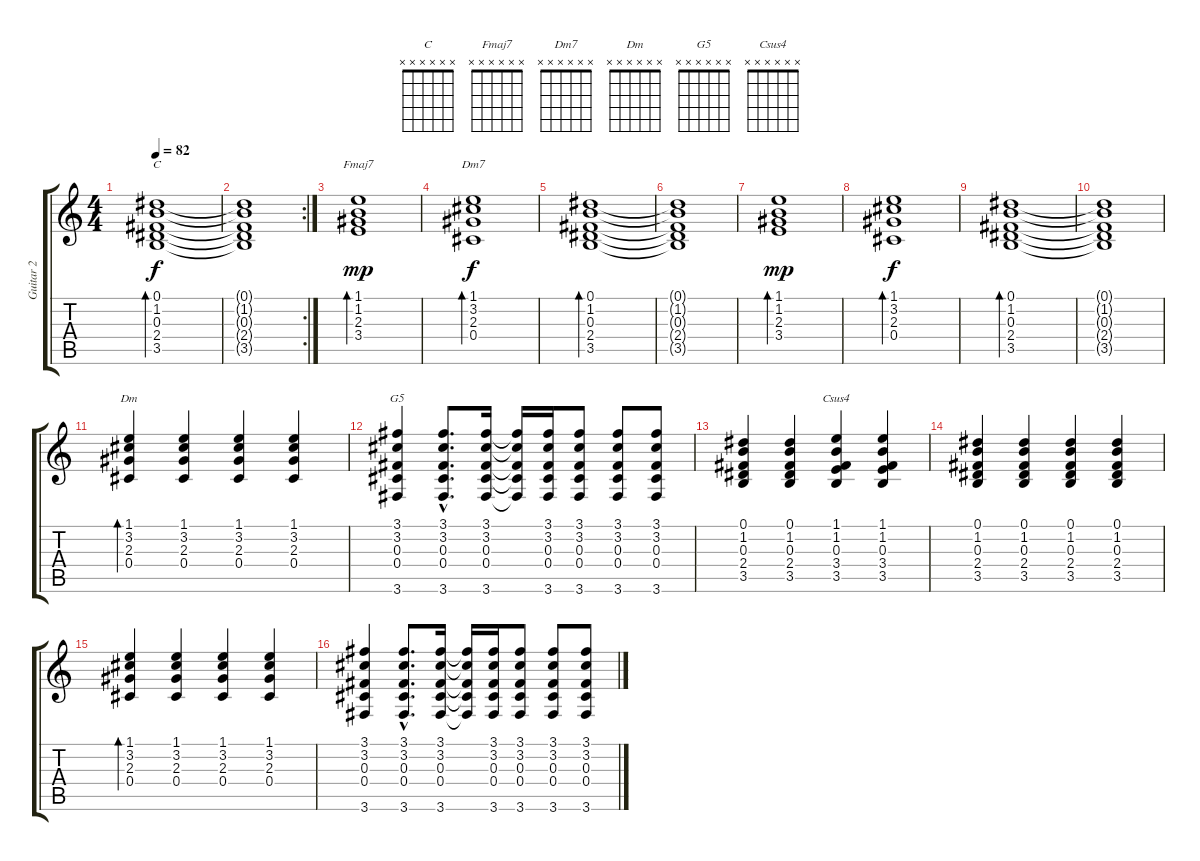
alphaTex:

\track ("Guitar 2" "Guitar 2") {instrument electricguitarjazz}
\staff {score tabs}
\tuning (Eb4 Bb3 Gb3 Db3 Ab2 Eb2) {hide}
\chord ("C" x x x x x x) {firstfret 0}
\chord ("Fmaj7" x x x x x x) {firstfret 0}
\chord ("Dm7" x x x x x x) {firstfret 0}
\chord ("Dm" x x x x x x) {firstfret 0}
\chord ("G5" x x x x x x) {firstfret 0}
\chord ("Csus4" x x x x x x) {firstfret 0}
\ts (4 4)
\tempo 82
\clef g2
\ks c
(0.1 1.2 0.3 2.4 3.5).1{bd 120 ch "C" dy f} |
\rc 2
(0.1{t} 1.2{t} 0.3{t} 2.4{t} 3.5{t}).1 |
(1.1 1.2 2.3 3.4).1{bd 120 ch "Fmaj7" dy mp} |
(1.1 3.2 2.3 0.4).1{bd 120 ch "Dm7" dy f} |
(0.1 1.2 0.3 2.4 3.5).1{bd 120} |
(0.1{t} 1.2{t} 0.3{t} 2.4{t} 3.5{t}).1 |
(1.1 1.2 2.3 3.4).1{bd 120 dy mp} |
(1.1 3.2 2.3 0.4).1{bd 120 dy f} |
(0.1 1.2 0.3 2.4 3.5).1{bd 120} |
(0.1{t} 1.2{t} 0.3{t} 2.4{t} 3.5{t}).1 |
(1.1 3.2 2.3 0.4).4{bd 120 ch "Dm"} (1.1 3.2 2.3 0.4).4 (1.1 3.2 2.3 0.4).4 (1.1 3.2 2.3 0.4).4 |
(3.1 3.2 0.3 0.4 3.6).4{ch "G5"} (3.1{hac} 3.2{hac} 0.3{hac} 0.4{hac} 3.6{hac}).8{d} (3.1 3.2 0.3 0.4 3.6).16 (3.1{t} 3.2{t} 0.3{t} 0.4{t} 3.6{t}).16 (3.1 3.2 0.3 0.4 3.6).16 (3.1 3.2 0.3 0.4 3.6).8 (3.1 3.2 0.3 0.4 3.6).8 (3.1 3.2 0.3 0.4 3.6).8 |
(0.1 1.2 0.3 2.4 3.5).4 (0.1 1.2 0.3 2.4 3.5).4 (1.1 1.2 0.3 3.4 3.5).4{ch "Csus4"} (1.1 1.2 0.3 3.4 3.5).4 |
(0.1 1.2 0.3 2.4 3.5).4 (0.1 1.2 0.3 2.4 3.5).4 (0.1 1.2 0.3 2.4 3.5).4 (0.1 1.2 0.3 2.4 3.5).4 |
(1.1 3.2 2.3 0.4).4{bd 120} (1.1 3.2 2.3 0.4).4 (1.1 3.2 2.3 0.4).4 (1.1 3.2 2.3 0.4).4 |
(3.1 3.2 0.3 0.4 3.6).4 (3.1{hac} 3.2{hac} 0.3{hac} 0.4{hac} 3.6{hac}).8{d} (3.1 3.2 0.3 0.4 3.6).16 (3.1{t} 3.2{t} 0.3{t} 0.4{t} 3.6{t}).16 (3.1 3.2 0.3 0.4 3.6).16 (3.1 3.2 0.3 0.4 3.6).8 (3.1 3.2 0.3 0.4 3.6).8 (3.1 3.2 0.3 0.4 3.6).8
